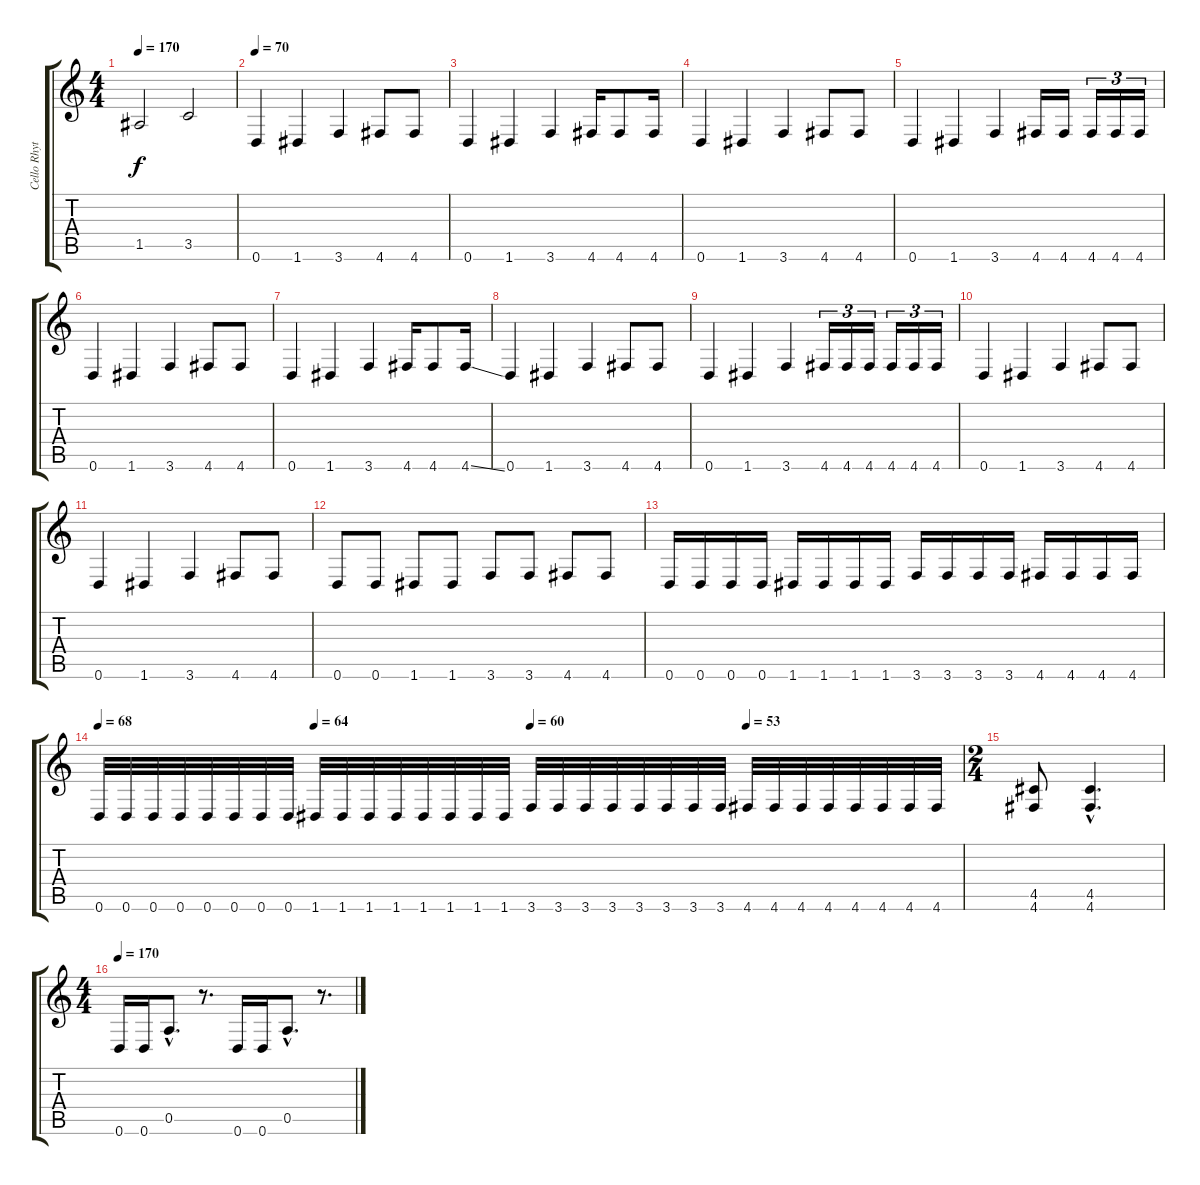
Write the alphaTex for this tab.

\track ("Cello Rhythm" "Cello Rhyt") {instrument distortionguitar}
\staff {score tabs}
\tuning (E4 B3 G3 D3 A2 D2) {hide}
\ts (4 4)
\tempo 170
\clef g2
\ks c
1.5.2{dy f} 3.5.2 |
\tempo 70
0.6.4{instrument distortionguitar} 1.6.4 3.6.4 4.6.8 4.6.8 |
0.6.4 1.6.4 3.6.4 4.6.16 4.6.8 4.6.16 |
0.6.4 1.6.4 3.6.4 4.6.8 4.6.8 |
0.6.4 1.6.4 3.6.4 4.6.16 4.6.16 4.6.16{tu (3 2)} 4.6.16{tu (3 2)} 4.6.16{tu (3 2)} |
0.6.4 1.6.4 3.6.4 4.6.8 4.6.8 |
0.6.4 1.6.4 3.6.4 4.6.16 4.6.8 4.6{ss}.16 |
0.6.4 1.6.4 3.6.4 4.6.8 4.6.8 |
0.6.4 1.6.4 3.6.4 4.6.16{tu (3 2)} 4.6.16{tu (3 2)} 4.6.16{tu (3 2)} 4.6.16{tu (3 2)} 4.6.16{tu (3 2)} 4.6.16{tu (3 2)} |
0.6.4 1.6.4 3.6.4 4.6.8 4.6.8 |
0.6.4 1.6.4 3.6.4 4.6.8 4.6.8 |
0.6.8 0.6.8 1.6.8 1.6.8 3.6.8 3.6.8 4.6.8 4.6.8 |
0.6.16 0.6.16 0.6.16 0.6.16 1.6.16 1.6.16 1.6.16 1.6.16 3.6.16 3.6.16 3.6.16 3.6.16 4.6.16 4.6.16 4.6.16 4.6.16 |
\tempo 68
\tempo (64 0.25)
\tempo (60 0.5)
\tempo (53 0.75)
0.6.32 0.6.32 0.6.32 0.6.32 0.6.32 0.6.32 0.6.32 0.6.32 1.6.32 1.6.32 1.6.32 1.6.32 1.6.32 1.6.32 1.6.32 1.6.32 3.6.32 3.6.32 3.6.32 3.6.32 3.6.32 3.6.32 3.6.32 3.6.32 4.6.32 4.6.32 4.6.32 4.6.32 4.6.32 4.6.32 4.6.32 4.6.32 |
\ts (2 4)
(4.5 4.6).8 (4.5{hac} 4.6{hac}).4{d} |
\ts (4 4)
\tempo 170
0.6.16 0.6.16 0.5{hac}.8{d} r.8{d} 0.6.16 0.6.16 0.5{hac}.8{d} r.8{d}
